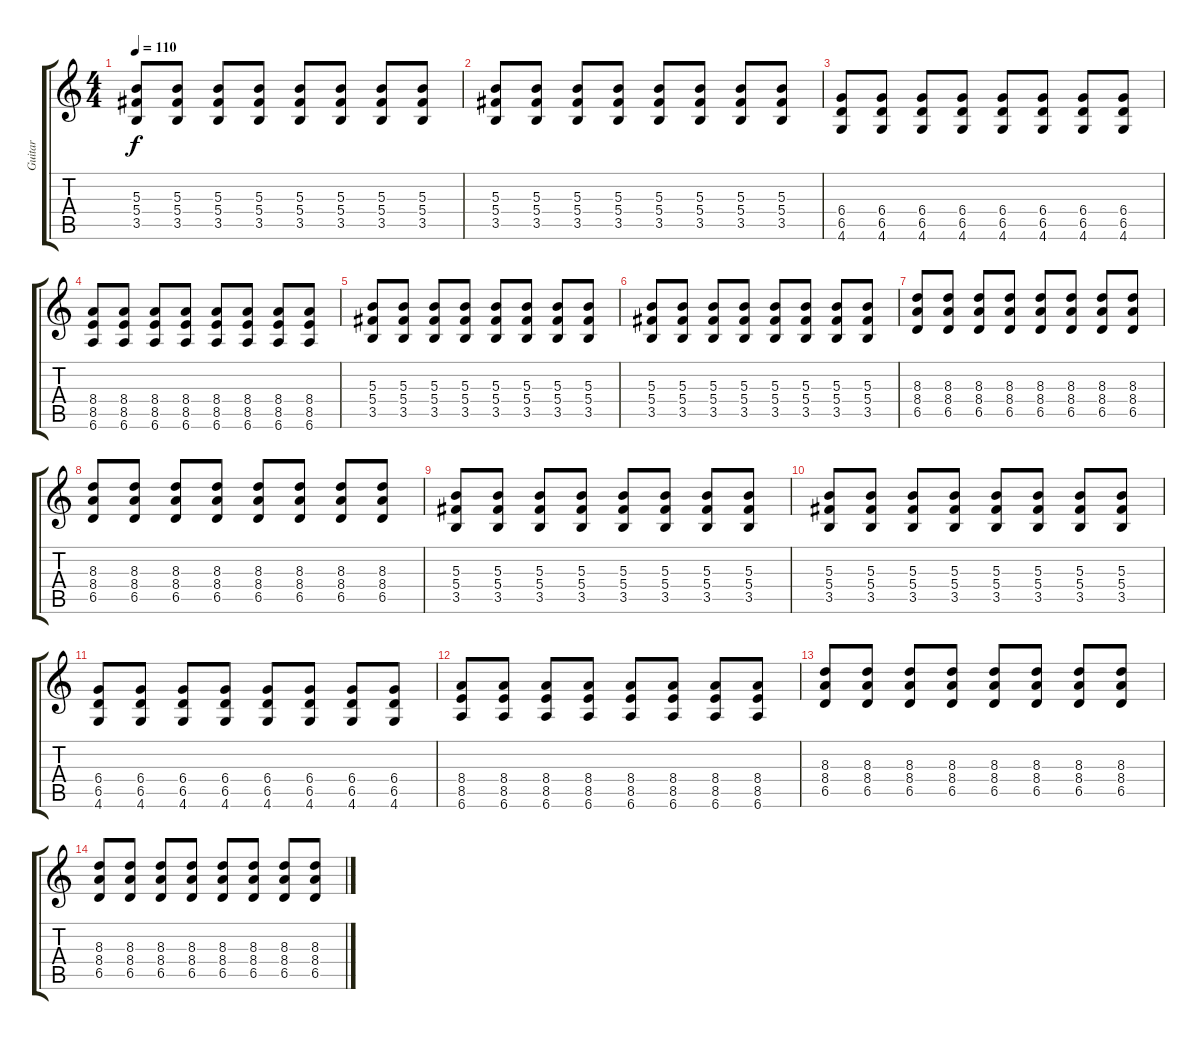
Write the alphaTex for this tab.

\track ("Guitar" "Guitar") {instrument acousticguitarsteel}
\staff {score tabs}
\tuning (Eb4 Bb3 Gb3 Db3 Ab2 Eb2) {hide}
\ts (4 4)
\tempo 110
\clef g2
\ks c
(5.3 5.4 3.5).8{dy f} (5.3 5.4 3.5).8 (5.3 5.4 3.5).8 (5.3 5.4 3.5).8 (5.3 5.4 3.5).8 (5.3 5.4 3.5).8 (5.3 5.4 3.5).8 (5.3 5.4 3.5).8 |
(5.3 5.4 3.5).8 (5.3 5.4 3.5).8 (5.3 5.4 3.5).8 (5.3 5.4 3.5).8 (5.3 5.4 3.5).8 (5.3 5.4 3.5).8 (5.3 5.4 3.5).8 (5.3 5.4 3.5).8 |
(6.4 6.5 4.6).8 (6.4 6.5 4.6).8 (6.4 6.5 4.6).8 (6.4 6.5 4.6).8 (6.4 6.5 4.6).8 (6.4 6.5 4.6).8 (6.4 6.5 4.6).8 (6.4 6.5 4.6).8 |
(8.4 8.5 6.6).8 (8.4 8.5 6.6).8 (8.4 8.5 6.6).8 (8.4 8.5 6.6).8 (8.4 8.5 6.6).8 (8.4 8.5 6.6).8 (8.4 8.5 6.6).8 (8.4 8.5 6.6).8 |
(5.3 5.4 3.5).8 (5.3 5.4 3.5).8 (5.3 5.4 3.5).8 (5.3 5.4 3.5).8 (5.3 5.4 3.5).8 (5.3 5.4 3.5).8 (5.3 5.4 3.5).8 (5.3 5.4 3.5).8 |
(5.3 5.4 3.5).8 (5.3 5.4 3.5).8 (5.3 5.4 3.5).8 (5.3 5.4 3.5).8 (5.3 5.4 3.5).8 (5.3 5.4 3.5).8 (5.3 5.4 3.5).8 (5.3 5.4 3.5).8 |
(8.3 8.4 6.5).8 (8.3 8.4 6.5).8 (8.3 8.4 6.5).8 (8.3 8.4 6.5).8 (8.3 8.4 6.5).8 (8.3 8.4 6.5).8 (8.3 8.4 6.5).8 (8.3 8.4 6.5).8 |
(8.3 8.4 6.5).8 (8.3 8.4 6.5).8 (8.3 8.4 6.5).8 (8.3 8.4 6.5).8 (8.3 8.4 6.5).8 (8.3 8.4 6.5).8 (8.3 8.4 6.5).8 (8.3 8.4 6.5).8 |
(5.3 5.4 3.5).8 (5.3 5.4 3.5).8 (5.3 5.4 3.5).8 (5.3 5.4 3.5).8 (5.3 5.4 3.5).8 (5.3 5.4 3.5).8 (5.3 5.4 3.5).8 (5.3 5.4 3.5).8 |
(5.3 5.4 3.5).8 (5.3 5.4 3.5).8 (5.3 5.4 3.5).8 (5.3 5.4 3.5).8 (5.3 5.4 3.5).8 (5.3 5.4 3.5).8 (5.3 5.4 3.5).8 (5.3 5.4 3.5).8 |
(6.4 6.5 4.6).8 (6.4 6.5 4.6).8 (6.4 6.5 4.6).8 (6.4 6.5 4.6).8 (6.4 6.5 4.6).8 (6.4 6.5 4.6).8 (6.4 6.5 4.6).8 (6.4 6.5 4.6).8 |
(8.4 8.5 6.6).8 (8.4 8.5 6.6).8 (8.4 8.5 6.6).8 (8.4 8.5 6.6).8 (8.4 8.5 6.6).8 (8.4 8.5 6.6).8 (8.4 8.5 6.6).8 (8.4 8.5 6.6).8 |
(8.3 8.4 6.5).8 (8.3 8.4 6.5).8 (8.3 8.4 6.5).8 (8.3 8.4 6.5).8 (8.3 8.4 6.5).8 (8.3 8.4 6.5).8 (8.3 8.4 6.5).8 (8.3 8.4 6.5).8 |
(8.3 8.4 6.5).8 (8.3 8.4 6.5).8 (8.3 8.4 6.5).8 (8.3 8.4 6.5).8 (8.3 8.4 6.5).8 (8.3 8.4 6.5).8 (8.3 8.4 6.5).8 (8.3 8.4 6.5).8
